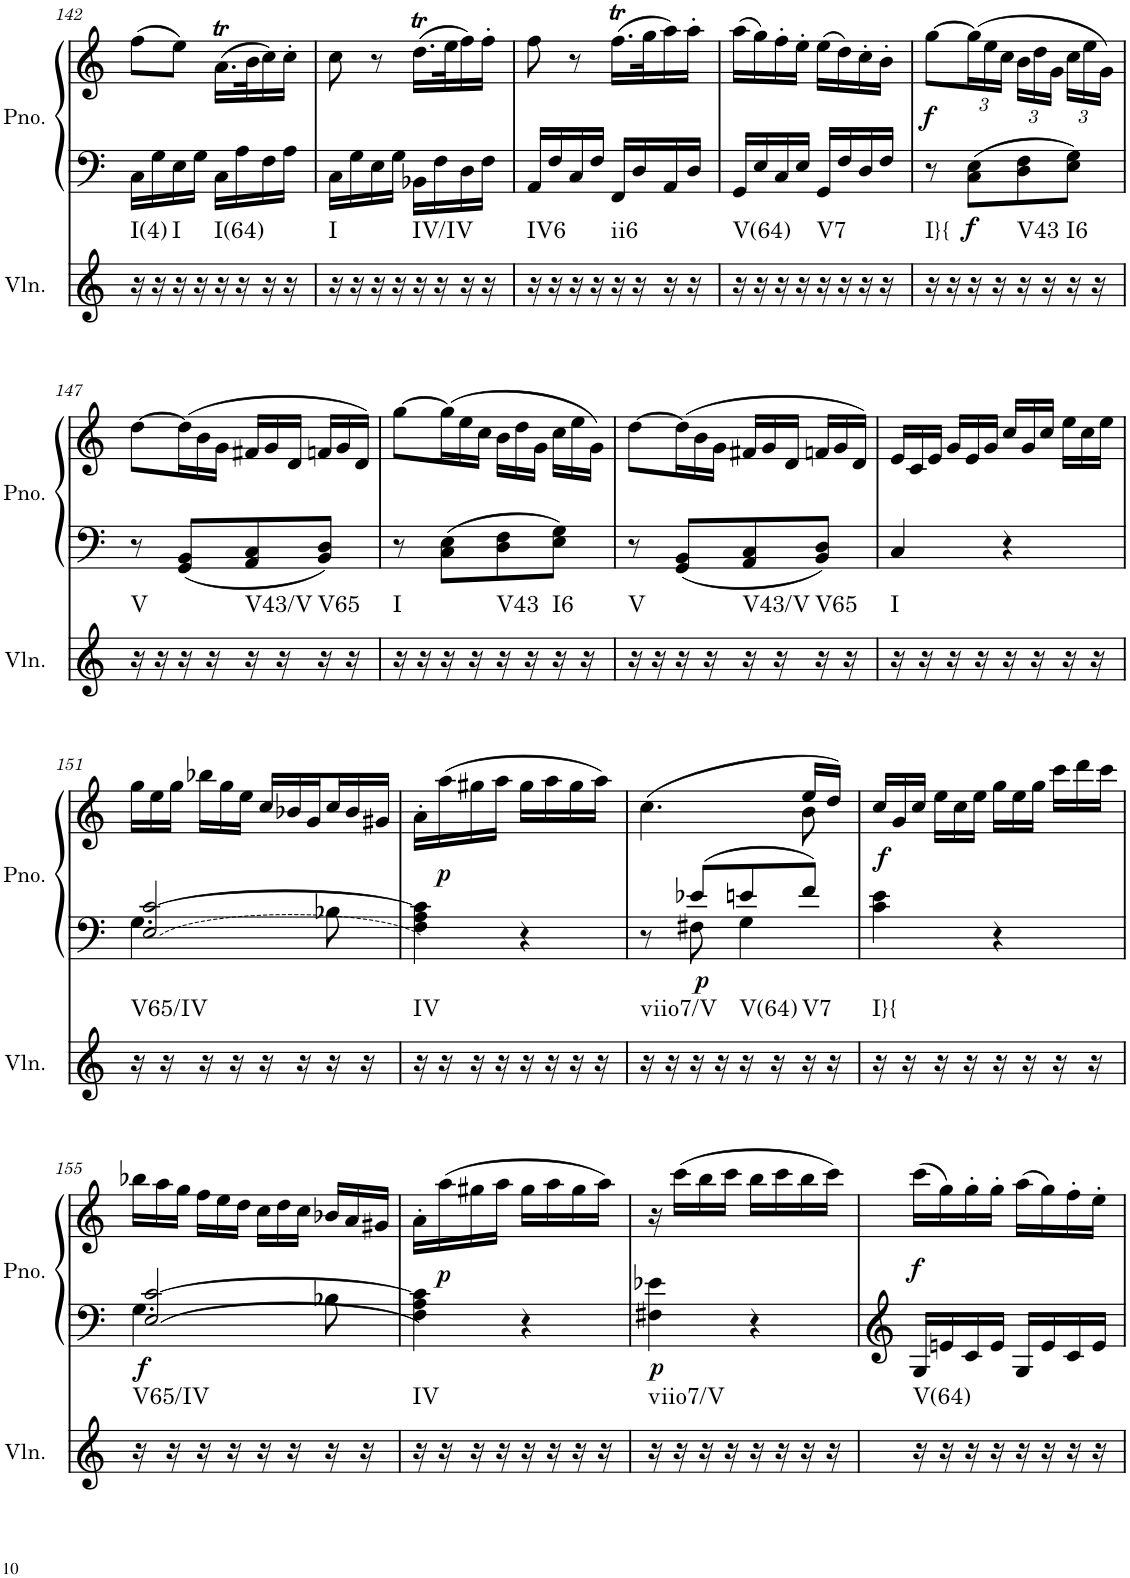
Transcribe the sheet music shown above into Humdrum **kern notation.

**kern	**harte	**kern	**kern	**dynam
*part2	*part2	*part1	*part1	*part1
*staff3	*	*staff2	*staff1	*staff1/2
*I"Violin	*	*I"Piano, Piano right	*	*
*I'Vln.	*	*I'Pno.	*	*
!!LO:PB:g=z
*clefG2	*	*clefF4	*clefG2	*
*k[]	*	*k[]	*k[]	*
*M2/4	*	*M2/4	*M2/4	*
=142	=142	=142	=142	=142
!	!LO:H:kt=I(4)	!	!	!
16r	N	16C\LL	(8ff\L	.
16r	.	16G\	.	.
!	!LO:H:kt=I	!	!	!
16r	N	16E\	8ee\J)	.
16r	.	16G\JJ	.	.
!	!LO:H:kt=I(64)	!	!	!
16r	N	16C\LL	(16.aT\LL	.
16r	.	16A\	.	.
.	.	.	32b\K	.
16r	.	16F\	16cc\)	.
16r	.	16A\JJ	16cc'\JJ	.
=143	=143	=143	=143	=143
!	!LO:H:kt=I	!	!	!
16r	N	16C\LL	8cc\	.
16r	.	16G\	.	.
16r	.	16E\	8r	.
16r	.	16G\JJ	.	.
!	!LO:H:kt=IV/IV	!	!	!
16r	N	16BB-X\LL	(16.ddT\LL	.
16r	.	16F\	.	.
.	.	.	32ee\K	.
16r	.	16D\	16ff\)	.
16r	.	16F\JJ	16ff'\JJ	.
=144	=144	=144	=144	=144
!	!LO:H:kt=IV6	!	!	!
16r	N	16AA/LL	8ff\	.
16r	.	16F/	.	.
16r	.	16C/	8r	.
16r	.	16F/JJ	.	.
!	!LO:H:kt=ii6	!	!	!
16r	N	16FF/LL	(16.ffT\LL	.
16r	.	16D/	.	.
.	.	.	32gg\K	.
16r	.	16AA/	16aa\)	.
16r	.	16D/JJ	16aa'\JJ	.
=145	=145	=145	=145	=145
!	!LO:H:kt=V(64)	!	!	!
16r	N	16GG/LL	(16aa\LL	.
16r	.	16E/	16gg\)	.
16r	.	16C/	16ff'\	.
16r	.	16E/JJ	16ee'\JJ	.
!	!LO:H:kt=V7	!	!	!
16r	N	16GG/LL	(16ee\LL	.
16r	.	16F/	16dd\)	.
16r	.	16D/	16cc'\	.
16r	.	16F/JJ	16b'\JJ	.
=146	=146	=146	=146	=146
!	!LO:H:kt=I}{	!	!	!LO:DY:b
16r	N	8r	[8gg\L	f
16r	.	.	.	.
*	*	*	*Xbrackettup	*
!	!	!	!	!LO:DY:b=2
16r	.	8C\ 8E\L	(24gg\L]	f
.	.	.	24ee\	.
16r	.	.	.	.
.	.	.	24cc\JJ	.
!	!LO:H:kt=V43	!	!	!
16r	N	8D\ 8F\	24b\LL	.
.	.	.	24dd\	.
16r	.	.	.	.
.	.	.	24g\JJ	.
!	!LO:H:kt=I6	!	!	!
16r	N	8E\ 8G\J	24cc\LL	.
.	.	.	24ee\	.
16r	.	.	.	.
.	.	.	24g\JJ)	.
!!LO:LB:g=z
=147	=147	=147	=147	=147
!	!LO:H:kt=V	!	!	!
16r	N	8r	[8dd\L	.
16r	.	.	.	.
*	*	*	*Xtuplet	*
16r	.	8GG/ 8BB/L	(24dd\L]	.
.	.	.	24b\	.
16r	.	.	.	.
.	.	.	24g\JJ	.
!	!LO:H:kt=V43/V	!	!	!
16r	N	8AA/ 8C/	24f#X/LL	.
.	.	.	24g/	.
16r	.	.	.	.
.	.	.	24d/JJ	.
!	!LO:H:kt=V65	!	!	!
16r	N	8BB/ 8D/J	24fn/LL	.
.	.	.	24g/	.
16r	.	.	.	.
.	.	.	24d/JJ)	.
=148	=148	=148	=148	=148
!	!LO:H:kt=I	!	!	!
16r	N	8r	[8gg\L	.
16r	.	.	.	.
16r	.	8C\ 8E\L	(24gg\L]	.
.	.	.	24ee\	.
16r	.	.	.	.
.	.	.	24cc\JJ	.
!	!LO:H:kt=V43	!	!	!
16r	N	8D\ 8F\	24b\LL	.
.	.	.	24dd\	.
16r	.	.	.	.
.	.	.	24g\JJ	.
!	!LO:H:kt=I6	!	!	!
16r	N	8E\ 8G\J	24cc\LL	.
.	.	.	24ee\	.
16r	.	.	.	.
.	.	.	24g\JJ)	.
=149	=149	=149	=149	=149
!	!LO:H:kt=V	!	!	!
16r	N	8r	[8dd\L	.
16r	.	.	.	.
16r	.	8GG/ 8BB/L	(24dd\L]	.
.	.	.	24b\	.
16r	.	.	.	.
.	.	.	24g\JJ	.
!	!LO:H:kt=V43/V	!	!	!
16r	N	8AA/ 8C/	24f#X/LL	.
.	.	.	24g/	.
16r	.	.	.	.
.	.	.	24d/JJ	.
!	!LO:H:kt=V65	!	!	!
16r	N	8BB/ 8D/J	24fn/LL	.
.	.	.	24g/	.
16r	.	.	.	.
.	.	.	24d/JJ)	.
=150	=150	=150	=150	=150
!	!LO:H:kt=I	!	!	!
16r	N	4C/	24e/LL	.
.	.	.	24c/	.
16r	.	.	.	.
.	.	.	24e/JJ	.
16r	.	.	24g/LL	.
.	.	.	24e/	.
16r	.	.	.	.
.	.	.	24g/JJ	.
16r	.	4r	24cc/LL	.
.	.	.	24g/	.
16r	.	.	.	.
.	.	.	24cc/JJ	.
16r	.	.	24ee\LL	.
.	.	.	24cc\	.
16r	.	.	.	.
.	.	.	24ee\JJ	.
!!LO:LB:g=z
=151	=151	=151	=151	=151
*	*	*^	*	*
!	!LO:H:kt=V65/IV	!	!	!	!
16r	N	2E/ [2c/	4.G\	24gg\LL	.
.	.	.	.	24ee\	.
16r	.	.	.	.	.
.	.	.	.	24gg\JJ	.
16r	.	.	.	24bb-X\LL	.
.	.	.	.	24gg\	.
16r	.	.	.	.	.
.	.	.	.	24ee\JJ	.
16r	.	.	.	24cc/LL	.
.	.	.	.	24b-X/	.
16r	.	.	.	.	.
.	.	.	.	24g/	.
16r	.	.	8B-X\	24cc/	.
.	.	.	.	24b-/	.
16r	.	.	.	.	.
.	.	.	.	24g#X/JJ	.
*	*	*v	*v	*	*
=152	=152	=152	=152	=152
!	!LO:H:kt=IV	!	!	!
16r	N	4F\ 4A\ 4c\]	16a'\LL	.
!	!	!	!	!LO:DY:b
16r	.	.	(16aa\	p
16r	.	.	16gg#X\	.
16r	.	.	16aa\JJ	.
16r	.	4r	16gg#\LL	.
16r	.	.	16aa\	.
16r	.	.	16gg#\	.
16r	.	.	16aa\JJ)	.
=153	=153	=153	=153	=153
*	*	*^	*^	*
!	!LO:H:kt=viio7/V	!	!	!	!	!
16r	N	8r	8ryy	(4.cc\	4.ryy	.
16r	.	.	.	.	.	.
!	!	!	!	!	!	!LO:DY:b=2
16r	.	8e-X/L	8F#X\	.	.	p
16r	.	.	.	.	.	.
!	!LO:H:kt=V(64)	!	!	!	!	!
16r	N	8en/	4G\	.	.	.
16r	.	.	.	.	.	.
!	!LO:H:kt=V7	!	!	!	!	!
16r	N	8f/J	.	16ee/LL	8b\	.
16r	.	.	.	16dd/JJ)	.	.
*	*	*v	*v	*	*	*
*	*	*	*v	*v	*
=154	=154	=154	=154	=154
!	!LO:H:kt=I}{	!	!	!LO:DY:b
16r	N	4c\ 4e\	24cc/LL	f
.	.	.	24g/	.
16r	.	.	.	.
.	.	.	24cc/JJ	.
16r	.	.	24ee\LL	.
.	.	.	24cc\	.
16r	.	.	.	.
.	.	.	24ee\JJ	.
16r	.	4r	24gg\LL	.
.	.	.	24ee\	.
16r	.	.	.	.
.	.	.	24gg\JJ	.
16r	.	.	24ccc\LL	.
.	.	.	24ddd\	.
16r	.	.	.	.
.	.	.	24ccc\JJ	.
!!LO:LB:g=z
=155	=155	=155	=155	=155
*	*	*^	*	*
!	!LO:H:kt=V65/IV	!	!	!	!LO:DY:b=2
16r	N	2E/ [2c/	4.G\	24bb-X\LL	f
.	.	.	.	24aa\	.
16r	.	.	.	.	.
.	.	.	.	24gg\JJ	.
16r	.	.	.	24ff\LL	.
.	.	.	.	24ee\	.
16r	.	.	.	.	.
.	.	.	.	24dd\JJ	.
16r	.	.	.	24cc\LL	.
.	.	.	.	24dd\	.
16r	.	.	.	.	.
.	.	.	.	24cc\JJ	.
16r	.	.	8B-X\	24b-X/LL	.
.	.	.	.	24a/	.
16r	.	.	.	.	.
.	.	.	.	24g#X/JJ	.
*	*	*v	*v	*	*
=156	=156	=156	=156	=156
!	!LO:H:kt=IV	!	!	!
16r	N	4F\ 4A\ 4c\]	16a'\LL	.
!	!	!	!	!LO:DY:b
16r	.	.	(16aa\	p
16r	.	.	16gg#X\	.
16r	.	.	16aa\JJ	.
16r	.	4r	16gg#\LL	.
16r	.	.	16aa\	.
16r	.	.	16gg#\	.
16r	.	.	16aa\JJ)	.
=157	=157	=157	=157	=157
!	!LO:H:kt=viio7/V	!	!	!LO:DY:b=2
16r	N	4F#X\ 4e-X\	16r	p
16r	.	.	(16ccc\LL	.
16r	.	.	16bb\	.
16r	.	.	16ccc\JJ	.
16r	.	4r	16bb\LL	.
16r	.	.	16ccc\	.
16r	.	.	16bb\	.
16r	.	.	16ccc\JJ)	.
=158	=158	=158	=158	=158
!	!LO:H:kt=V(64)	!	!	!LO:DY:b
16r	N	16G/LL	(16ccc\LL	f
16r	.	16en/	16gg\)	.
16r	.	16c/	16gg'\	.
16r	.	16e/JJ	16gg'\JJ	.
16r	.	16G/LL	(16aa\LL	.
16r	.	16e/	16gg\)	.
16r	.	16c/	16ff'\	.
16r	.	16e/JJ	16ee'\JJ	.
=	=	=	=	=
*-	*-	*-	*-	*-
